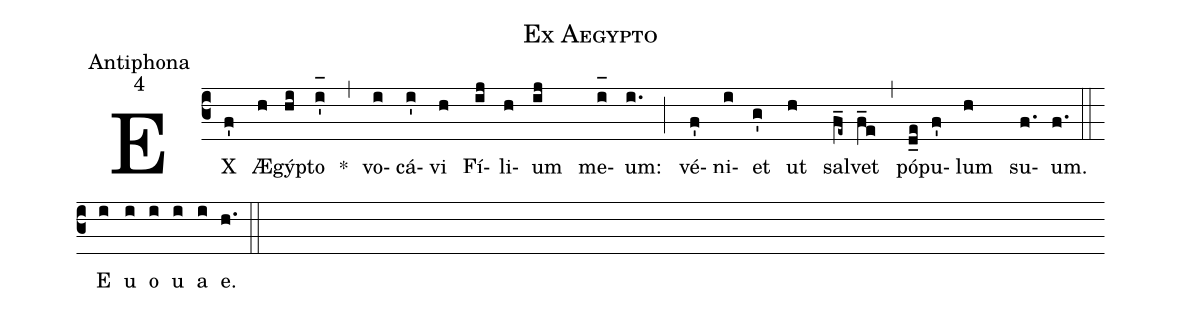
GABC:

name:Ex Aegypto;
office-part:Antiphona;
mode:4;
%%
(c3) EX(f') Æ(h)gý(hi)pto(i'_[oh:h]) *(,) vo(i)cá(i')vi(h) Fí(ij)li(h)um(ij) me(i_[oh:h])um:(i.) (;) vé(f')ni(i)et(g') ut(h) sal(f_e~)vet(f_e) (,) pó(d_e)pu(f')lum(h) su(f.)um.(f.) (::) <eu>E(i) u(i) o(i) u(i) a(i) e.</eu>(h.) (::)
